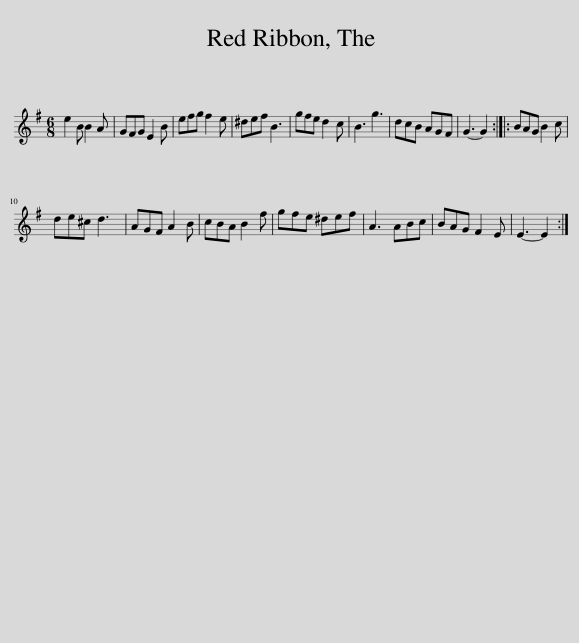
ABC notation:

X:1
L:1/8
M:6/8
I:linebreak $
K:Emin
V:1 treble
V:1
 e2 B B2 A | GFG E2 B | efg f2 e | ^def B3 | gfe d2 c | %5
 B3 g3 | dcB AGF | G3- G2 :: BAG B2 c |$ de^c d3 | %10
 AGF A2 B | cBA B2 f | gfe ^def | A3 ABc | BAG F2 E | %15
 E3- E2 :| %16
